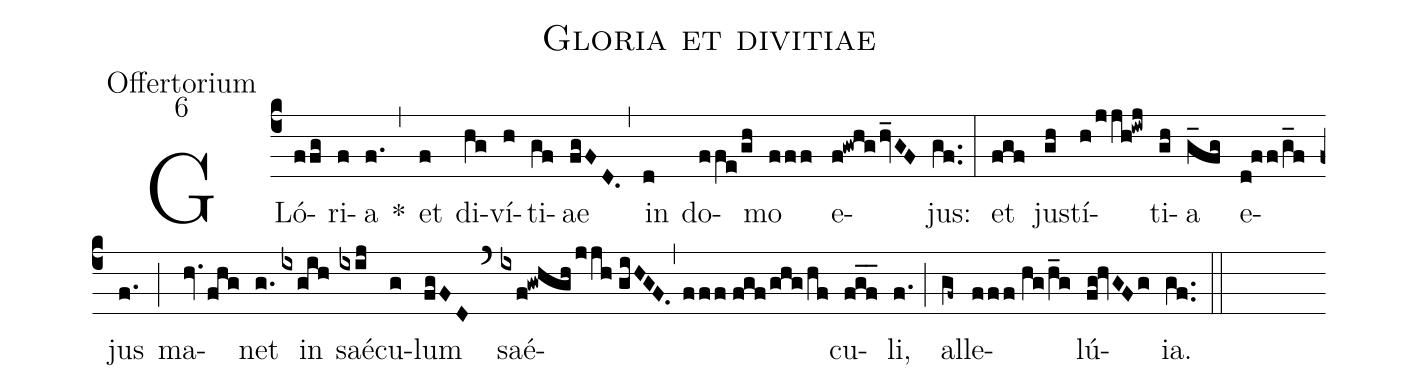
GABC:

name:Gloria et divitiae;
office-part:Offertorium;
mode:6;
%%
(c4) GLó(ffg)ri(f)a(f.) *(,) et(f) di(hg)ví(h)ti(gf)ae(fgFD.) (,)
in(d) do(ffe/gh)mo(fff) e(f!gwhghv_GF)jus:(gf..) (:)
et(fgf) ju(gh)stí(h/jjh!iwj)ti(gh)a(g_fg) e(d!ff/g_f)jus(f.) (;)
ma(hv.fhg)net(g.) in(ixgih) saé(ixij)cu(g)lum(fgFD) (`)
saé(ixf!gwhgh/jjh//giHGF.,fff//fgf/ghg/hf)cu(fgf__)li,(f.) (;)
al(gf~)le(fff//hg/h_g)lú(fg!hvGFg)ia.(gf..) (::)
